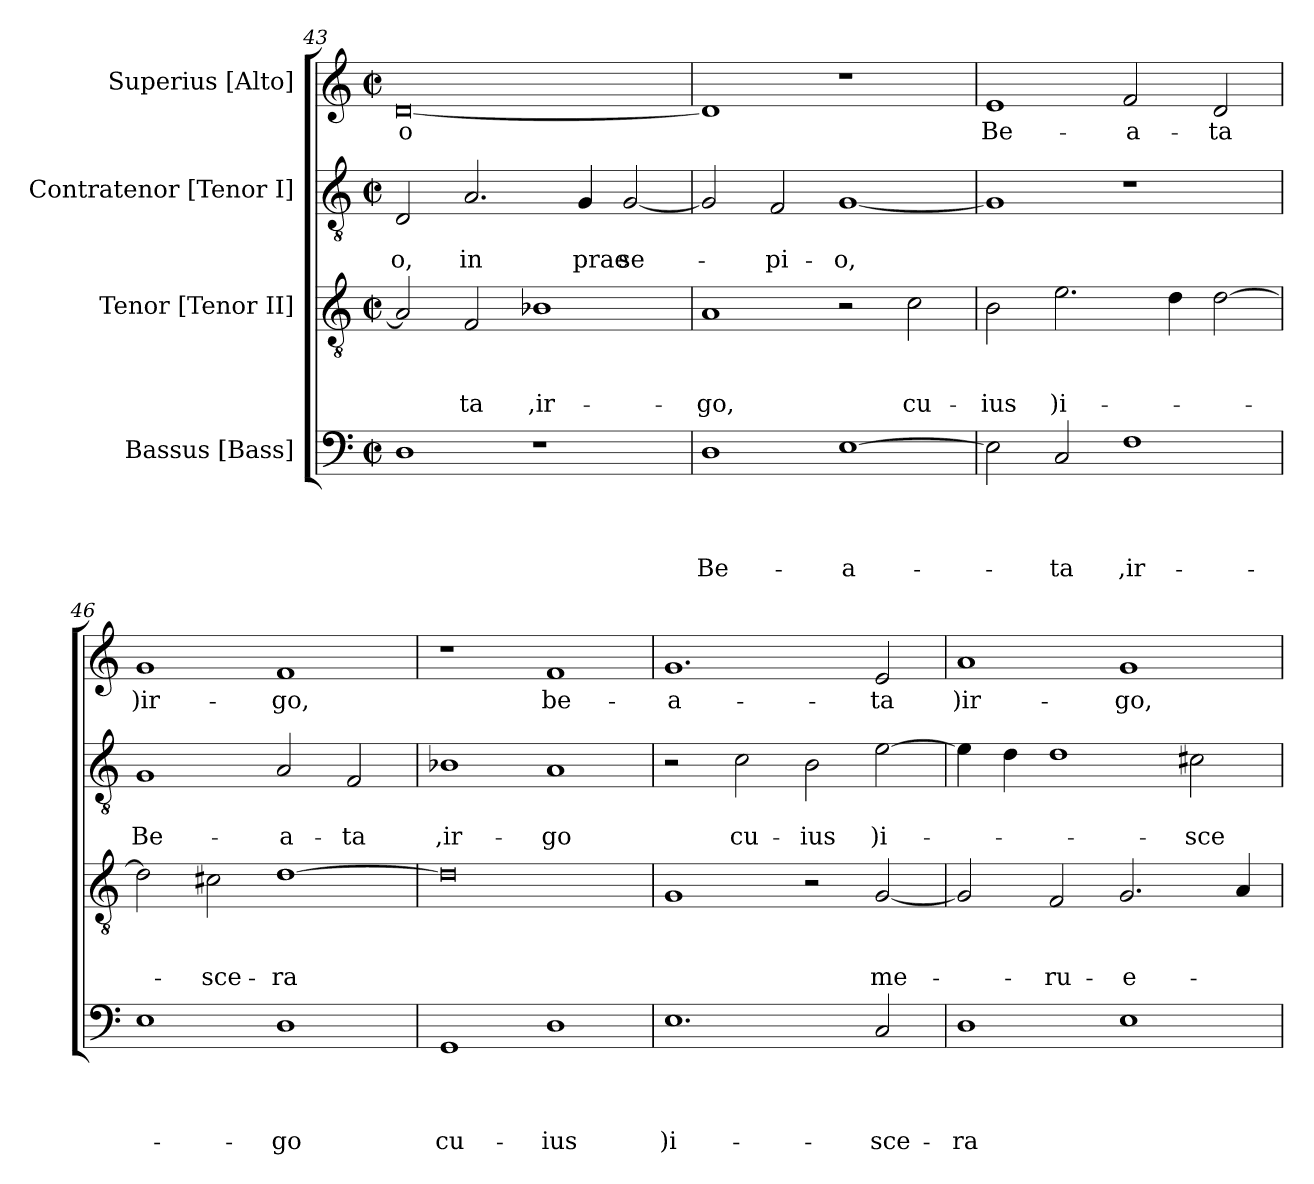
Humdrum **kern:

**kern	**text	**text	**text	**text	**kern	**text	**text	**text	**kern	**text	**text	**kern	**text
*part4	*part4	*part4	*part4	*part4	*part3	*part3	*part3	*part3	*part2	*part2	*part2	*part1	*part1
*staff4	*staff4	*staff4	*staff4	*staff4	*staff3	*staff3	*staff3	*staff3	*staff2	*staff2	*staff2	*staff1	*staff1
*I"Bassus [Bass]	*	*	*	*	*I"Tenor [Tenor II]	*	*	*	*I"Contratenor [Tenor I]	*	*	*I"Superius [Alto]	*
*clefF4	*	*	*	*	*clefGv2	*	*	*	*clefGv2	*	*	*clefG2	*
*k[]	*	*	*	*	*k[]	*	*	*	*k[]	*	*	*k[]	*
*C:	*	*	*	*	*C:	*	*	*	*C:	*	*	*C:	*
*M2/2	*	*	*	*	*M2/2	*	*	*	*M2/2	*	*	*M2/2	*
*met(c|)	*	*	*	*	*met(c|)	*	*	*	*met(c|)	*	*	*met(c|)	*
=43	=43	=43	=43	=43	=43	=43	=43	=43	=43	=43	=43	=43	=43
!	!	!	!	!	!	!	!	!	!	!	!LO:LY:b	!	!LO:LY:b
1D	.	.	.	.	2A/]	.	.	.	2D/	.	-o,	[<0d	-o
!	!	!	!	!	!	!	!	!LO:LY:b:rj	!	!	!LO:LY:b	!	!
.	.	.	.	.	2F/	.	.	-ta	2.A/	.	in	.	.
!	!	!	!	!	!	!	!	!LO:LY:b:rj	!	!	!	!	!
1r	.	.	.	.	1B-X	.	.	,ir-	.	.	.	.	.
!	!	!	!	!	!	!	!	!	!	!	!LO:LY:b	!	!
.	.	.	.	.	.	.	.	.	4G/	.	prae-	.	.
!	!	!	!	!	!	!	!	!	!	!	!LO:LY:b	!	!
.	.	.	.	.	.	.	.	.	[<2G/	.	-se-	.	.
=44	=44	=44	=44	=44	=44	=44	=44	=44	=44	=44	=44	=44	=44
!	!	!	!	!LO:LY:b:rj	!	!	!	!LO:LY:b:rj	!	!	!	!	!
1D	.	.	.	Be-	1A	.	.	-go,	2G/]	.	.	1d]	.
!	!	!	!	!	!	!	!	!	!	!	!LO:LY:b	!	!
.	.	.	.	.	.	.	.	.	2F/	.	-pi-	.	.
!	!	!	!	!LO:LY:b:rj	!	!	!	!	!	!	!LO:LY:b	!	!
[>1E	.	.	.	-a-	2r	.	.	.	[<1G	.	-o,	1r	.
!	!	!	!	!	!	!	!	!LO:LY:b:rj	!	!	!	!	!
.	.	.	.	.	2c\	.	.	cu-	.	.	.	.	.
=45	=45	=45	=45	=45	=45	=45	=45	=45	=45	=45	=45	=45	=45
!	!	!	!	!	!	!	!	!LO:LY:b:rj	!	!	!	!	!LO:LY:b
2E\]	.	.	.	.	2B\	.	.	-ius	1G]	.	.	1e	Be-
!	!	!	!	!LO:LY:b:rj	!	!	!	!LO:LY:b:rj	!	!	!	!	!
2C/	.	.	.	-ta	2.e\	.	.	)i-	.	.	.	.	.
!	!	!	!	!LO:LY:b:rj	!	!	!	!	!	!	!	!	!LO:LY:b
1F	.	.	.	,ir-	.	.	.	.	1r	.	.	2f/	-a-
.	.	.	.	.	4d\	.	.	.	.	.	.	.	.
!	!	!	!	!	!	!	!	!	!	!	!	!	!LO:LY:b
.	.	.	.	.	[<2d\	.	.	.	.	.	.	2d/	-ta
!!LO:PB:g=z
=46	=46	=46	=46	=46	=46	=46	=46	=46	=46	=46	=46	=46	=46
!	!	!	!	!	!	!	!	!	!	!	!LO:LY:b	!	!LO:LY:b
1E	.	.	.	.	2d\]	.	.	.	1G	.	Be-	1g	)ir-
!	!	!	!	!	!	!	!	!LO:LY:b:rj	!	!	!	!	!
.	.	.	.	.	2c#X\	.	.	-sce-	.	.	.	.	.
!	!	!	!	!LO:LY:b:rj	!	!	!	!LO:LY:b:rj	!	!	!LO:LY:b	!	!LO:LY:b
1D	.	.	.	-go	[>1d	.	.	-ra	2A/	.	-a-	1f	-go,
!	!	!	!	!	!	!	!	!	!	!	!LO:LY:b	!	!
.	.	.	.	.	.	.	.	.	2F/	.	-ta	.	.
=47	=47	=47	=47	=47	=47	=47	=47	=47	=47	=47	=47	=47	=47
!	!	!	!	!LO:LY:b:rj	!	!	!	!	!	!	!LO:LY:b	!	!
1GG	.	.	.	cu-	0d]	.	.	.	1B-X	.	,ir-	1r	.
!	!	!	!	!LO:LY:b:rj	!	!	!	!	!	!	!LO:LY:b	!	!LO:LY:b
1D	.	.	.	-ius	.	.	.	.	1A	.	-go	1f	be-
=48	=48	=48	=48	=48	=48	=48	=48	=48	=48	=48	=48	=48	=48
!	!	!	!	!LO:LY:b:rj	!	!	!	!	!	!	!	!	!LO:LY:b
1.E	.	.	.	)i-	1G	.	.	.	2r	.	.	1.g	-a-
!	!	!	!	!	!	!	!	!	!	!	!LO:LY:b	!	!
.	.	.	.	.	.	.	.	.	2c\	.	cu-	.	.
!	!	!	!	!	!	!	!	!	!	!	!LO:LY:b	!	!
.	.	.	.	.	2r	.	.	.	2B\	.	-ius	.	.
!	!	!	!	!LO:LY:b:rj	!	!	!	!LO:LY:b:rj	!	!	!LO:LY:b	!	!LO:LY:b
2C/	.	.	.	-sce-	[<2G/	.	.	me-	[>2e\	.	)i-	2e/	-ta
=49	=49	=49	=49	=49	=49	=49	=49	=49	=49	=49	=49	=49	=49
!	!	!	!	!LO:LY:b:rj	!	!	!	!	!	!	!	!	!LO:LY:b
1D	.	.	.	-ra	2G/]	.	.	.	4e\]	.	.	1a	)ir-
.	.	.	.	.	.	.	.	.	4d\	.	.	.	.
!	!	!	!	!	!	!	!	!LO:LY:b:rj	!	!	!	!	!
.	.	.	.	.	2F/	.	.	-ru-	1d	.	.	.	.
!	!	!	!	!	!	!	!	!LO:LY:b:rj	!	!	!	!	!LO:LY:b
1E	.	.	.	.	2.G/	.	.	-e-	.	.	.	1g	-go,
!	!	!	!	!	!	!	!	!	!	!	!LO:LY:b	!	!
.	.	.	.	.	.	.	.	.	2c#X\	.	-sce-	.	.
.	.	.	.	.	4A/	.	.	.	.	.	.	.	.
=	=	=	=	=	=	=	=	=	=	=	=	=	=
*-	*-	*-	*-	*-	*-	*-	*-	*-	*-	*-	*-	*-	*-
